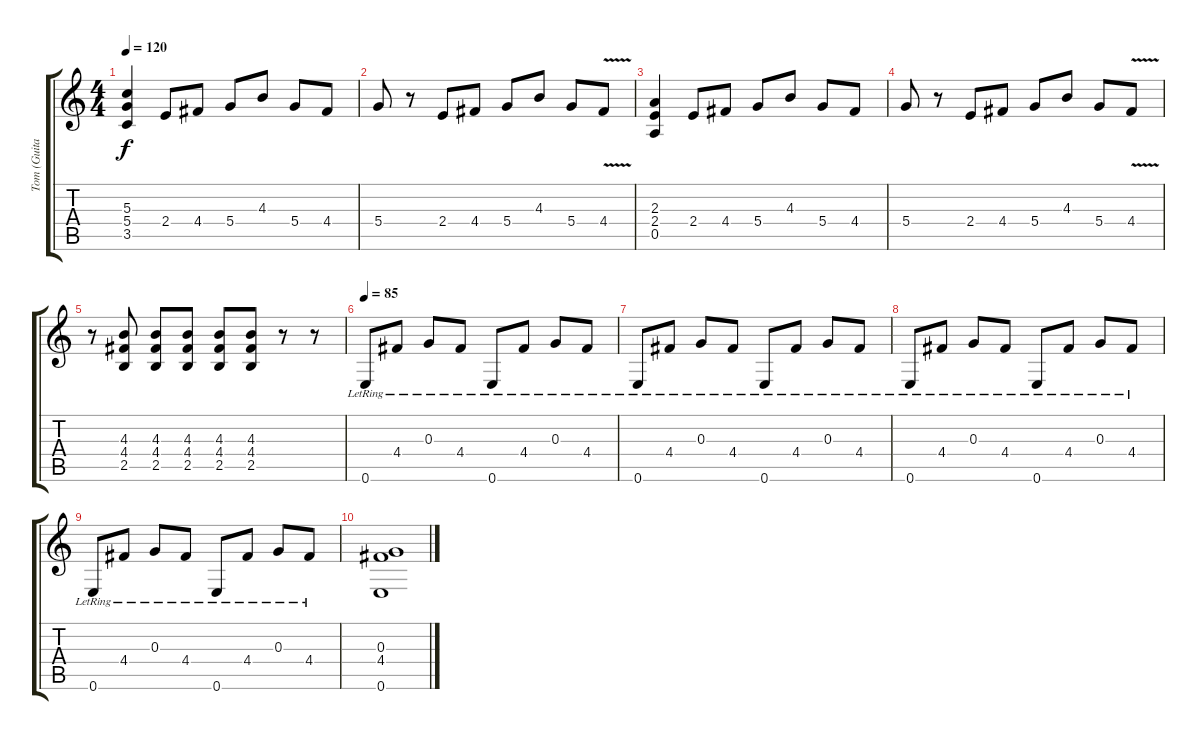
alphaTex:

\track ("Tom (Guitar)" "Tom (Guita") {instrument electricguitarjazz}
\staff {score tabs}
\tuning (E4 B3 G3 D3 A2 E2) {hide}
\ts (4 4)
\tempo 120
\clef g2
\ks c
(5.3 5.4 3.5).4{dy f} 2.4.8 4.4.8 5.4.8 4.3.8 5.4.8 4.4.8 |
5.4.8 r.8 2.4.8 4.4.8 5.4.8 4.3.8 5.4.8 4.4{v}.8 |
(2.3 2.4 0.5).4 2.4.8 4.4.8 5.4.8 4.3.8 5.4.8 4.4.8 |
5.4.8 r.8 2.4.8 4.4.8 5.4.8 4.3.8 5.4.8 4.4{v}.8 |
r.8 (4.3 4.4 2.5).8 (4.3 4.4 2.5).8 (4.3 4.4 2.5).8 (4.3 4.4 2.5).8 (4.3 4.4 2.5).8 r.8 r.8 |
\tempo 85
0.6{lr}.8{volume 13 instrument electricguitarjazz} 4.4{lr}.8 0.3{lr}.8 4.4{lr}.8 0.6{lr}.8 4.4{lr}.8 0.3{lr}.8 4.4{lr}.8 |
0.6{lr}.8 4.4{lr}.8 0.3{lr}.8 4.4{lr}.8 0.6{lr}.8 4.4{lr}.8 0.3{lr}.8 4.4{lr}.8 |
0.6{lr}.8 4.4{lr}.8 0.3{lr}.8 4.4{lr}.8 0.6{lr}.8 4.4{lr}.8 0.3{lr}.8 4.4{lr}.8 |
0.6{lr}.8 4.4{lr}.8 0.3{lr}.8 4.4{lr}.8 0.6{lr}.8 4.4{lr}.8 0.3{lr}.8 4.4{lr}.8 |
(0.3 4.4 0.6).1
